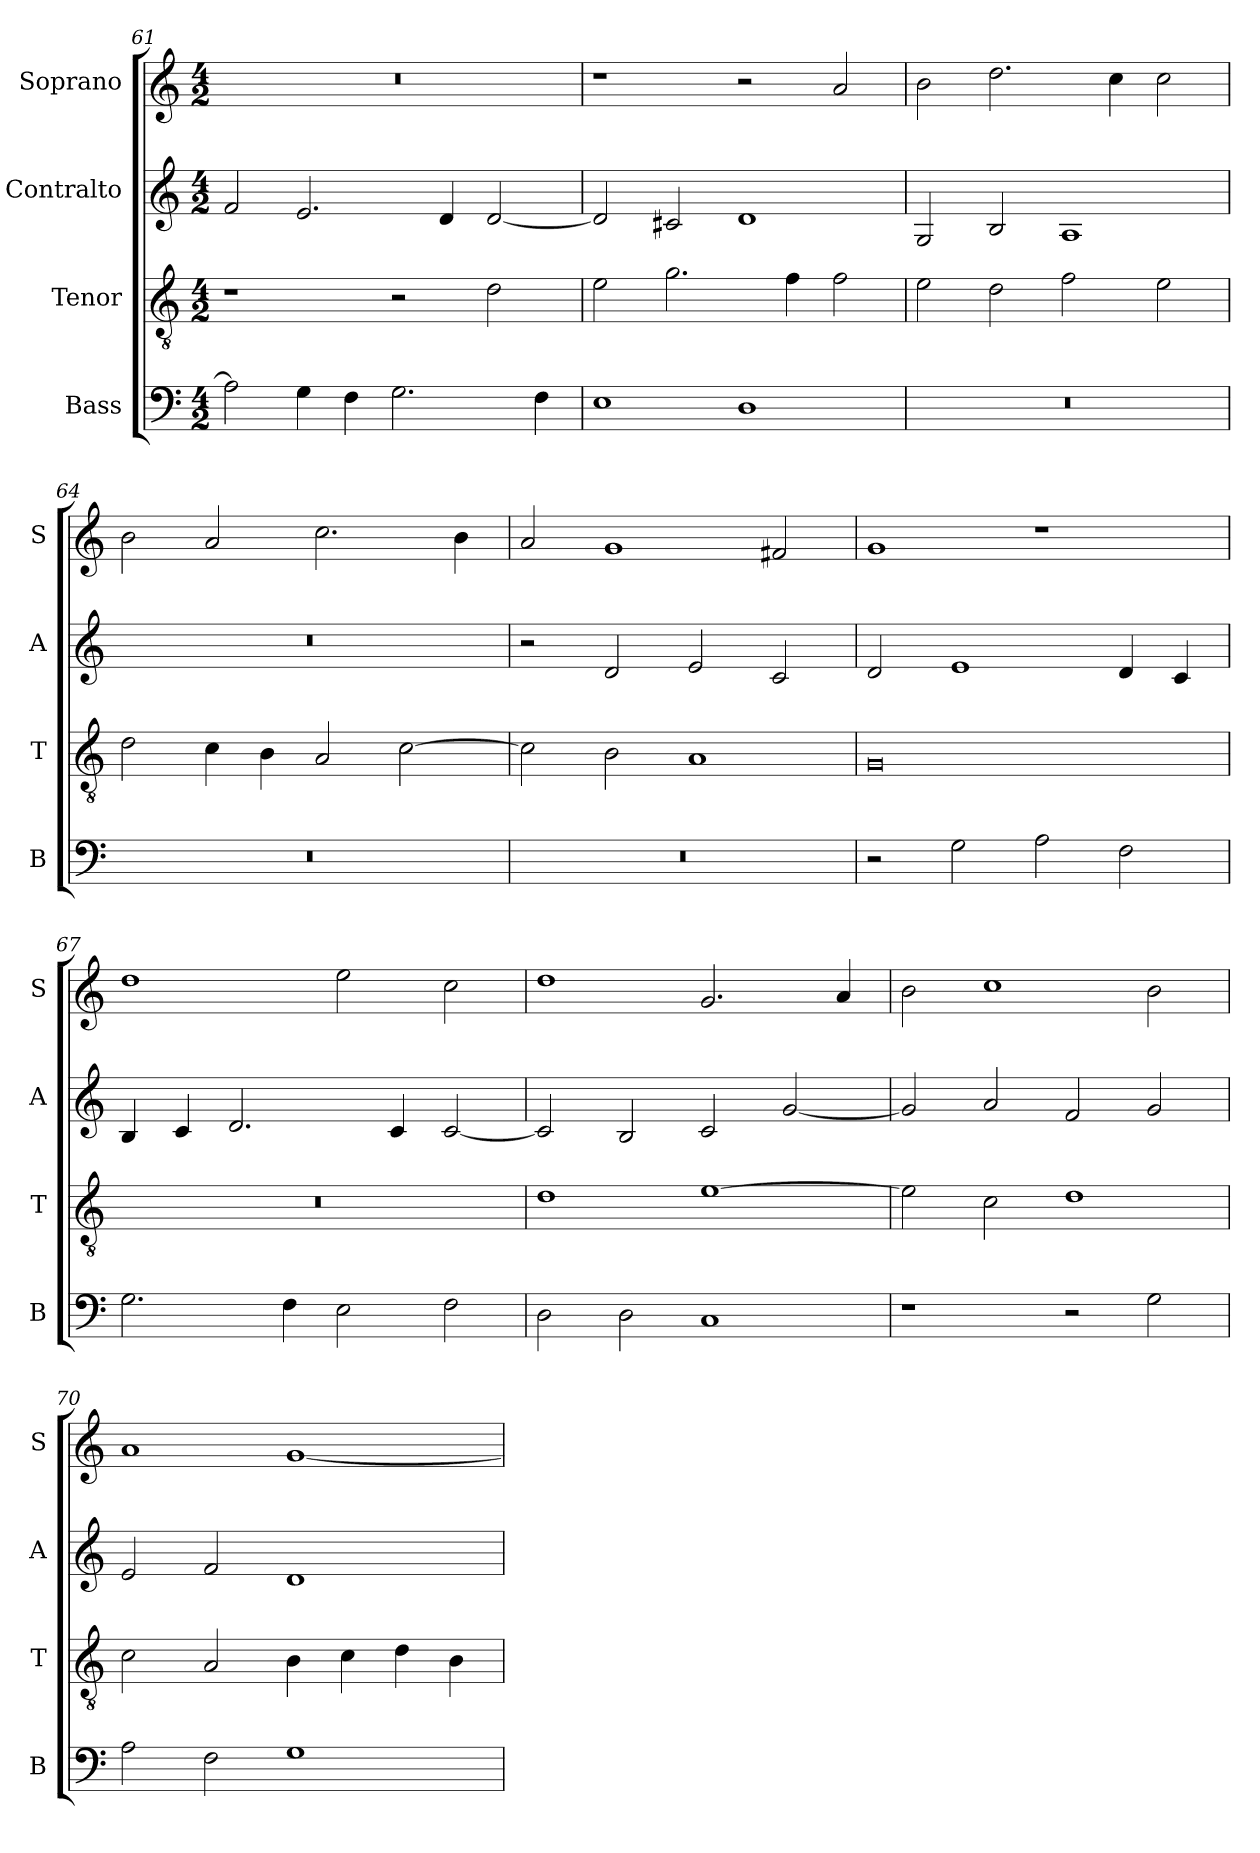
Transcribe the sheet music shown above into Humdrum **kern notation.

**kern	**kern	**kern	**kern
*part4	*part3	*part2	*part1
*staff4	*staff3	*staff2	*staff1
*I"Bass	*I"Tenor	*I"Contralto	*I"Soprano
*I'B	*I'T	*I'A	*I'S
*clefF4	*clefGv2	*clefG2	*clefG2
*k[]	*k[]	*k[]	*k[]
*G:mix	*G:mix	*G:mix	*G:mix
*M4/2	*M4/2	*M4/2	*M4/2
=61	=61	=61	=61
2A]	1r	2f	0r
4G	.	2.e	.
4F	.	.	.
2.G	2r	.	.
.	.	4d	.
.	2d	[2d	.
4F	.	.	.
=62	=62	=62	=62
1E	2e	2d]	1r
.	2.g	2c#X	.
1D	.	1d	2r
.	4f	.	.
.	2f	.	2a
=63	=63	=63	=63
0r	2e	2G	2b
.	2d	2B	2.dd
.	2f	1A	.
.	.	.	4cc
.	2e	.	2cc
=64	=64	=64	=64
0r	2d	0r	2b
.	4c	.	2a
.	4B	.	.
.	2A	.	2.cc
.	[2c	.	.
.	.	.	4b
=65	=65	=65	=65
0r	2c]	2r	2a
.	2B	2d	1g
.	1A	2e	.
.	.	2c	2f#X
=66	=66	=66	=66
2r	0G	2d	1g
2G	.	1e	.
2A	.	.	1r
2F	.	4d	.
.	.	4c	.
=67	=67	=67	=67
2.G	0r	4B	1dd
.	.	4c	.
.	.	2.d	.
4F	.	.	.
2E	.	.	2ee
.	.	4c	.
2F	.	[2c	2cc
=68	=68	=68	=68
2D	1d	2c]	1dd
2D	.	2B	.
1C	[1e	2c	2.g
.	.	[2g	.
.	.	.	4a
=69	=69	=69	=69
1r	2e]	2g]	2b
.	2c	2a	1cc
2r	1d	2f	.
2G	.	2g	2b
=70	=70	=70	=70
2A	2c	2e	1a
2F	2A	2f	.
1G	4B	1d	[1g
.	4c	.	.
.	4d	.	.
.	4B	.	.
=	=	=	=
*-	*-	*-	*-
